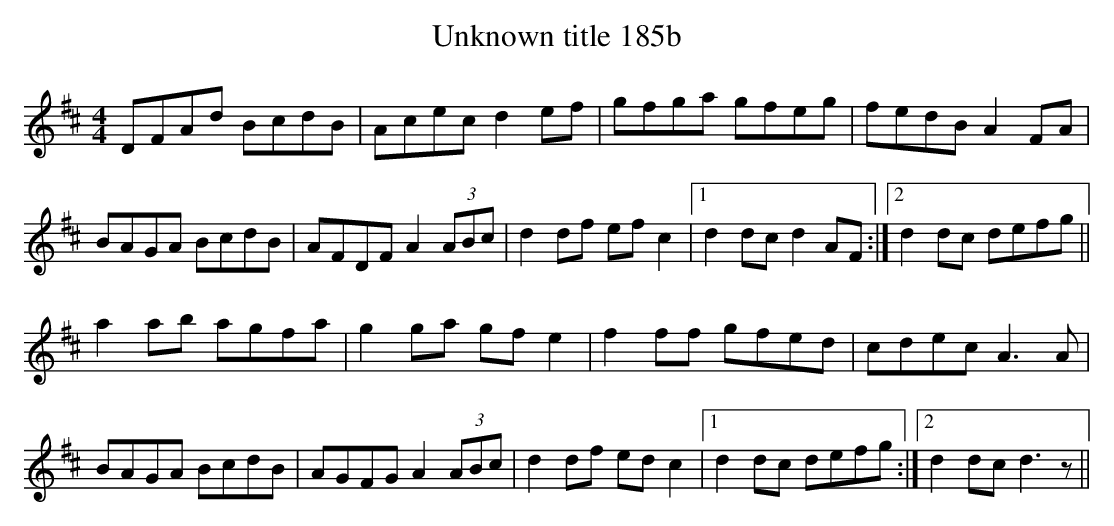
X:1
T:Unknown title 185b
M:4/4
L:1/8
K:D
DFAd BcdB | Acec d2ef | gfga gfeg | fedB A2FA|!
BAGA BcdB | AFDF A2 (3ABc | d2df efc2 |1d2dc d2AF:|2d2dc defg||!
a2ab agfa | g2ga gfe2 | f2ff gfed | cdec A3A|!
BAGA BcdB | AGFG A2 (3ABc | d2 df edc2 |1d2dc defg :|2 d2dc d3z||
